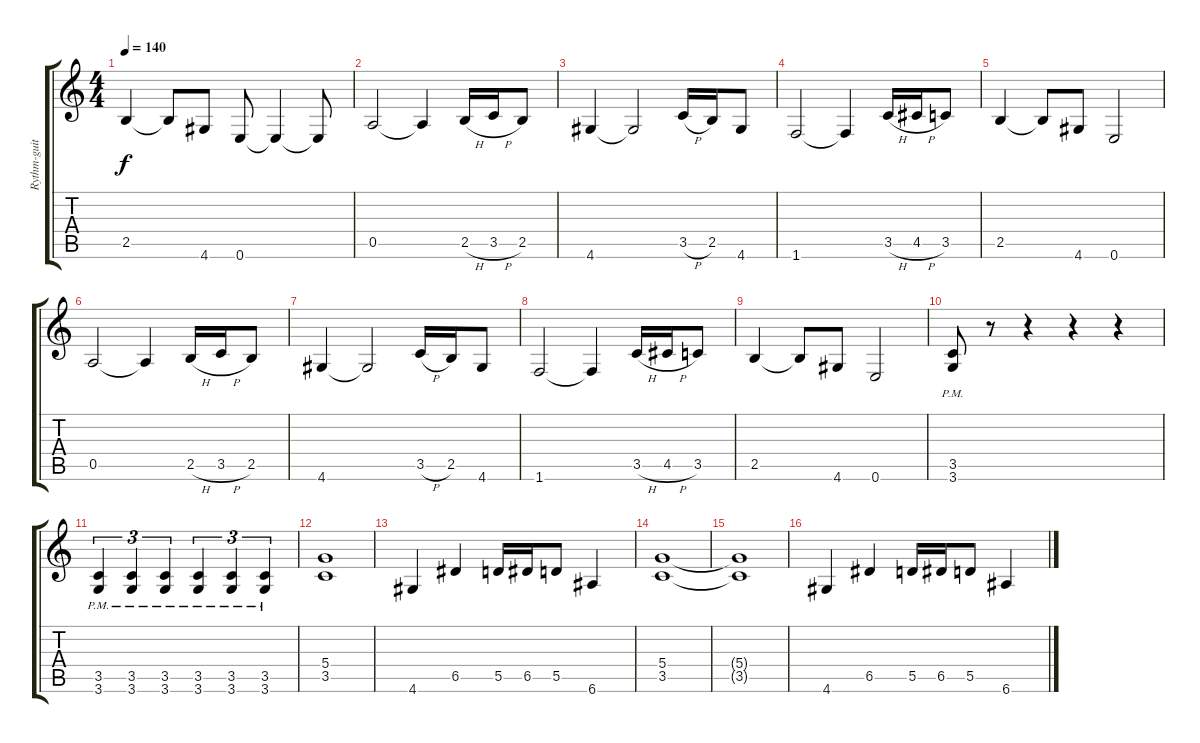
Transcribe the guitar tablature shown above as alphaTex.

\track ("Rythm-guitar - Silenoz" "Rythm-guit") {instrument overdrivenguitar}
\staff {score tabs}
\tuning (E4 B3 G3 D3 A2 E2) {hide}
\ts (4 4)
\tempo 140
\clef g2
\ks c
2.5.4{dy f} 2.5{t}.8 4.6.8 0.6.8 0.6{t}.4 0.6{t}.8 |
0.5.2 0.5{t}.4 2.5{h}.16 3.5{h}.16 2.5.8 |
4.6.4 4.6{t}.2 3.5{h}.16 2.5.16 4.6.8 |
1.6.2 1.6{t}.4 3.5{h}.16 4.5{h}.16 3.5.8 |
2.5.4 2.5{t}.8 4.6.8 0.6.2 |
0.5.2 0.5{t}.4 2.5{h}.16 3.5{h}.16 2.5.8 |
4.6.4 4.6{t}.2 3.5{h}.16 2.5.16 4.6.8 |
1.6.2 1.6{t}.4 3.5{h}.16 4.5{h}.16 3.5.8 |
2.5.4 2.5{t}.8 4.6.8 0.6.2 |
(3.5{pm} 3.6).8 r.8 r.4 r.4 r.4 |
(3.5{pm} 3.6{pm}).4{tu (3 2)} (3.5{pm} 3.6{pm}).4{tu (3 2)} (3.5{pm} 3.6{pm}).4{tu (3 2)} (3.5{pm} 3.6{pm}).4{tu (3 2)} (3.5{pm} 3.6{pm}).4{tu (3 2)} (3.5{pm} 3.6{pm}).4{tu (3 2)} |
(5.4 3.5).1 |
4.6.4 6.5.4 5.5.16 6.5.16 5.5.8 6.6.4 |
(5.4 3.5).1 |
(5.4{t} 3.5{t}).1 |
4.6.4 6.5.4 5.5.16 6.5.16 5.5.8 6.6.4
